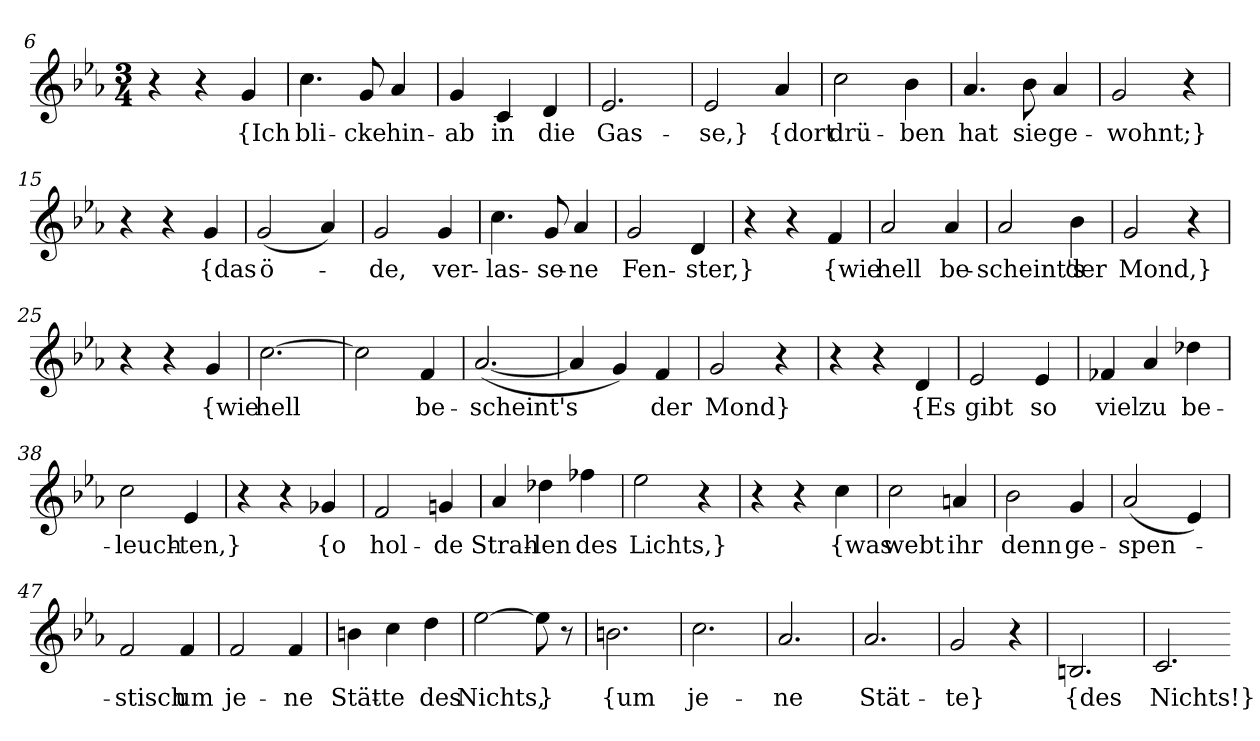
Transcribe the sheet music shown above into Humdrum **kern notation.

**kern	**text
*part1	*part1
*staff1	*staff1
*clefG2	*
*k[b-e-a-]	*
*M3/4	*
=6	=6
4r	.
4r	.
4g	{Ich
=7	=7
4.cc	bli-
8g	-cke
4a-	hin-
=8	=8
4g	-ab
4c	in
4d	die
=9	=9
2.e-	Gas-
=10	=10
2e-	-se,}
4a-	{dort
=11	=11
2cc	drü-
4b-	-ben
=12	=12
4.a-	hat
8b-	sie
4a-	ge-
=13	=13
2g	-wohnt;}
4r	.
=15	=15
4r	.
4r	.
4g	{das
=16	=16
(2g	ö-
4a-)	.
=17	=17
2g	-de,
4g	ver-
=18	=18
4.cc	-las-
8g	-se-
4a-	-ne
=19	=19
2g	Fen-
4d	-ster,}
=21	=21
4r	.
4r	.
4f	{wie
=22	=22
2a-	hell
4a-	be-
=23	=23
2a-	-scheint's
4b-	der
=24	=24
2g	Mond,}
4r	.
=25	=25
4r	.
4r	.
4g	{wie
=26	=26
[2.cc	hell
=27	=27
2cc]	.
4f	be-
=28	=28
([2.a-	-scheint's
=29	=29
4a-]	.
4g)	.
4f	der
=29	=29
2g	Mond}
4r	.
=35	=35
4r	.
4r	.
4d	{Es
=36	=36
2e-	gibt
4e-	so
=37	=37
4f-X	viel
4a-	zu
4dd-X	be-
=38	=38
2cc	-leuch-
4e-	-ten,}
=39	=39
4r	.
4r	.
4g-X	{o
=40	=40
2f	hol-
4gn	-de
=41	=41
4a-	Strah-
4dd-X	-len
4ff-X	des
=42	=42
2ee-	Lichts,}
4r	.
=43	=43
4r	.
4r	.
4cc	{was
=44	=44
2cc	webt
4an	ihr
=45	=45
2b-	denn
4g	ge-
=46	=46
(2a-	-spen-
4e-)	.
=47	=47
2f	-stisch
4f	um
=48	=48
2f	je-
4f	-ne
=49	=49
4bn	Stät-
4cc	-te
4dd	des
=50	=50
[2ee-	Nichts,
8ee-]	}
8r	.
=51	=51
2.bn	{um
=52	=52
2.cc	je-
=53	=53
2.a-	-ne
=54	=54
2.a-	Stät-
=55	=55
2g	te}
4r	.
=57	=57
2.Bn	{des
=58	=58
2.c	Nichts!}
=-	=-
*-	*-
